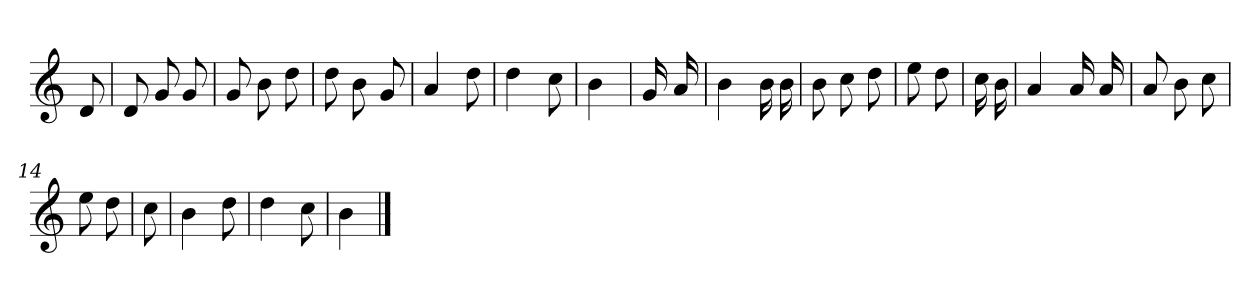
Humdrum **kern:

**kern
*part1
*staff1
*clefG2
*k[]
=
8d
=1
8d
8g
8g
=2
8g
8b
8dd
=3
8dd
8b
8g
=4
4a
8dd
=5
4dd
8cc
=6
4b
=7
16g
16a
=8
4b
16b
16b
=9
8b
8cc
8dd
=10
8ee
8dd
=11
16cc
16b
=12
4a
16a
16a
=13
8a
8b
8cc
=14
8ee
8dd
=15
8cc
=16
4b
8dd
=17
4dd
8cc
=18
4b
==
*-
